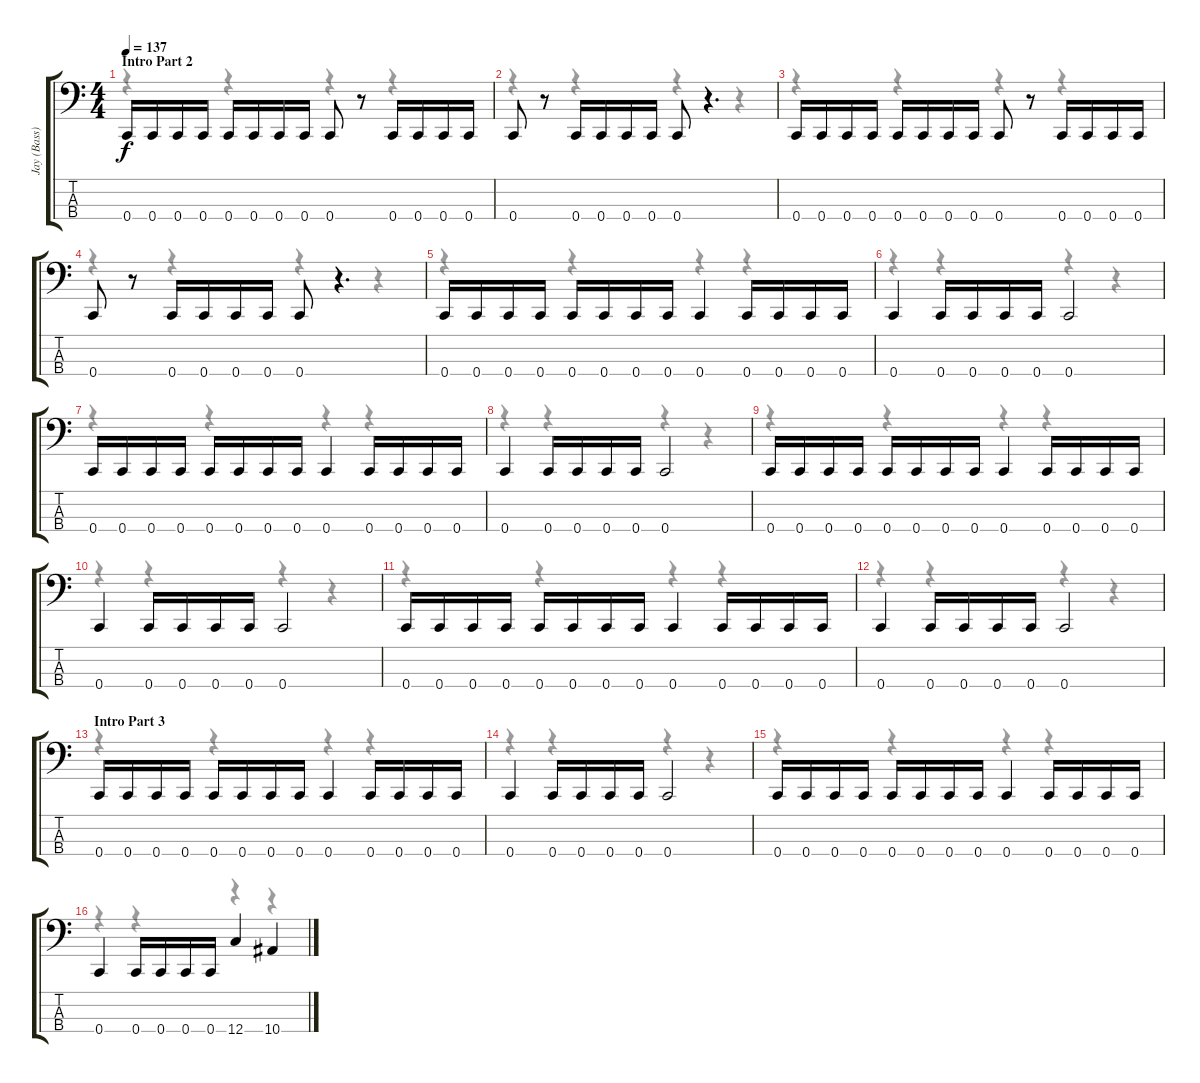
\track ("Jay (Bass)" "Jay (Bass)") {instrument electricbasspick}
\staff {score tabs}
\tuning (F2 C2 G1 C1) {hide}
\voice
\ts (4 4)
\section ("" "Intro Part 2")
\tempo 137
\clef f4
\ks c
0.4.16{dy f} 0.4.16 0.4.16 0.4.16 0.4.16 0.4.16 0.4.16 0.4.16 0.4.8 r.8 0.4.16 0.4.16 0.4.16 0.4.16 |
0.4.8 r.8 0.4.16 0.4.16 0.4.16 0.4.16 0.4.8 r.4{d} |
0.4.16 0.4.16 0.4.16 0.4.16 0.4.16 0.4.16 0.4.16 0.4.16 0.4.8 r.8 0.4.16 0.4.16 0.4.16 0.4.16 |
0.4.8 r.8 0.4.16 0.4.16 0.4.16 0.4.16 0.4.8 r.4{d} |
0.4.16 0.4.16 0.4.16 0.4.16 0.4.16 0.4.16 0.4.16 0.4.16 0.4.4 0.4.16 0.4.16 0.4.16 0.4.16 |
0.4.4 0.4.16 0.4.16 0.4.16 0.4.16 0.4.2 |
0.4.16 0.4.16 0.4.16 0.4.16 0.4.16 0.4.16 0.4.16 0.4.16 0.4.4 0.4.16 0.4.16 0.4.16 0.4.16 |
0.4.4 0.4.16 0.4.16 0.4.16 0.4.16 0.4.2 |
0.4.16 0.4.16 0.4.16 0.4.16 0.4.16 0.4.16 0.4.16 0.4.16 0.4.4 0.4.16 0.4.16 0.4.16 0.4.16 |
0.4.4 0.4.16 0.4.16 0.4.16 0.4.16 0.4.2 |
0.4.16 0.4.16 0.4.16 0.4.16 0.4.16 0.4.16 0.4.16 0.4.16 0.4.4 0.4.16 0.4.16 0.4.16 0.4.16 |
0.4.4 0.4.16 0.4.16 0.4.16 0.4.16 0.4.2 |
\section ("" "Intro Part 3")
0.4.16 0.4.16 0.4.16 0.4.16 0.4.16 0.4.16 0.4.16 0.4.16 0.4.4 0.4.16 0.4.16 0.4.16 0.4.16 |
0.4.4 0.4.16 0.4.16 0.4.16 0.4.16 0.4.2 |
0.4.16 0.4.16 0.4.16 0.4.16 0.4.16 0.4.16 0.4.16 0.4.16 0.4.4 0.4.16 0.4.16 0.4.16 0.4.16 |
0.4.4 0.4.16 0.4.16 0.4.16 0.4.16 12.4.4 10.4.4
\voice
\clef f4
\ottava regular
\simile none
\ks c
r.4{dy f} r.4 r.4 r.4 |
r.4 r.4 r.4 r.4 |
r.4 r.4 r.4 r.4 |
r.4 r.4 r.4 r.4 |
r.4 r.4 r.4 r.4 |
r.4 r.4 r.4 r.4 |
r.4 r.4 r.4 r.4 |
r.4 r.4 r.4 r.4 |
r.4 r.4 r.4 r.4 |
r.4 r.4 r.4 r.4 |
r.4 r.4 r.4 r.4 |
r.4 r.4 r.4 r.4 |
r.4 r.4 r.4 r.4 |
r.4 r.4 r.4 r.4 |
r.4 r.4 r.4 r.4 |
r.4 r.4 r.4 r.4
